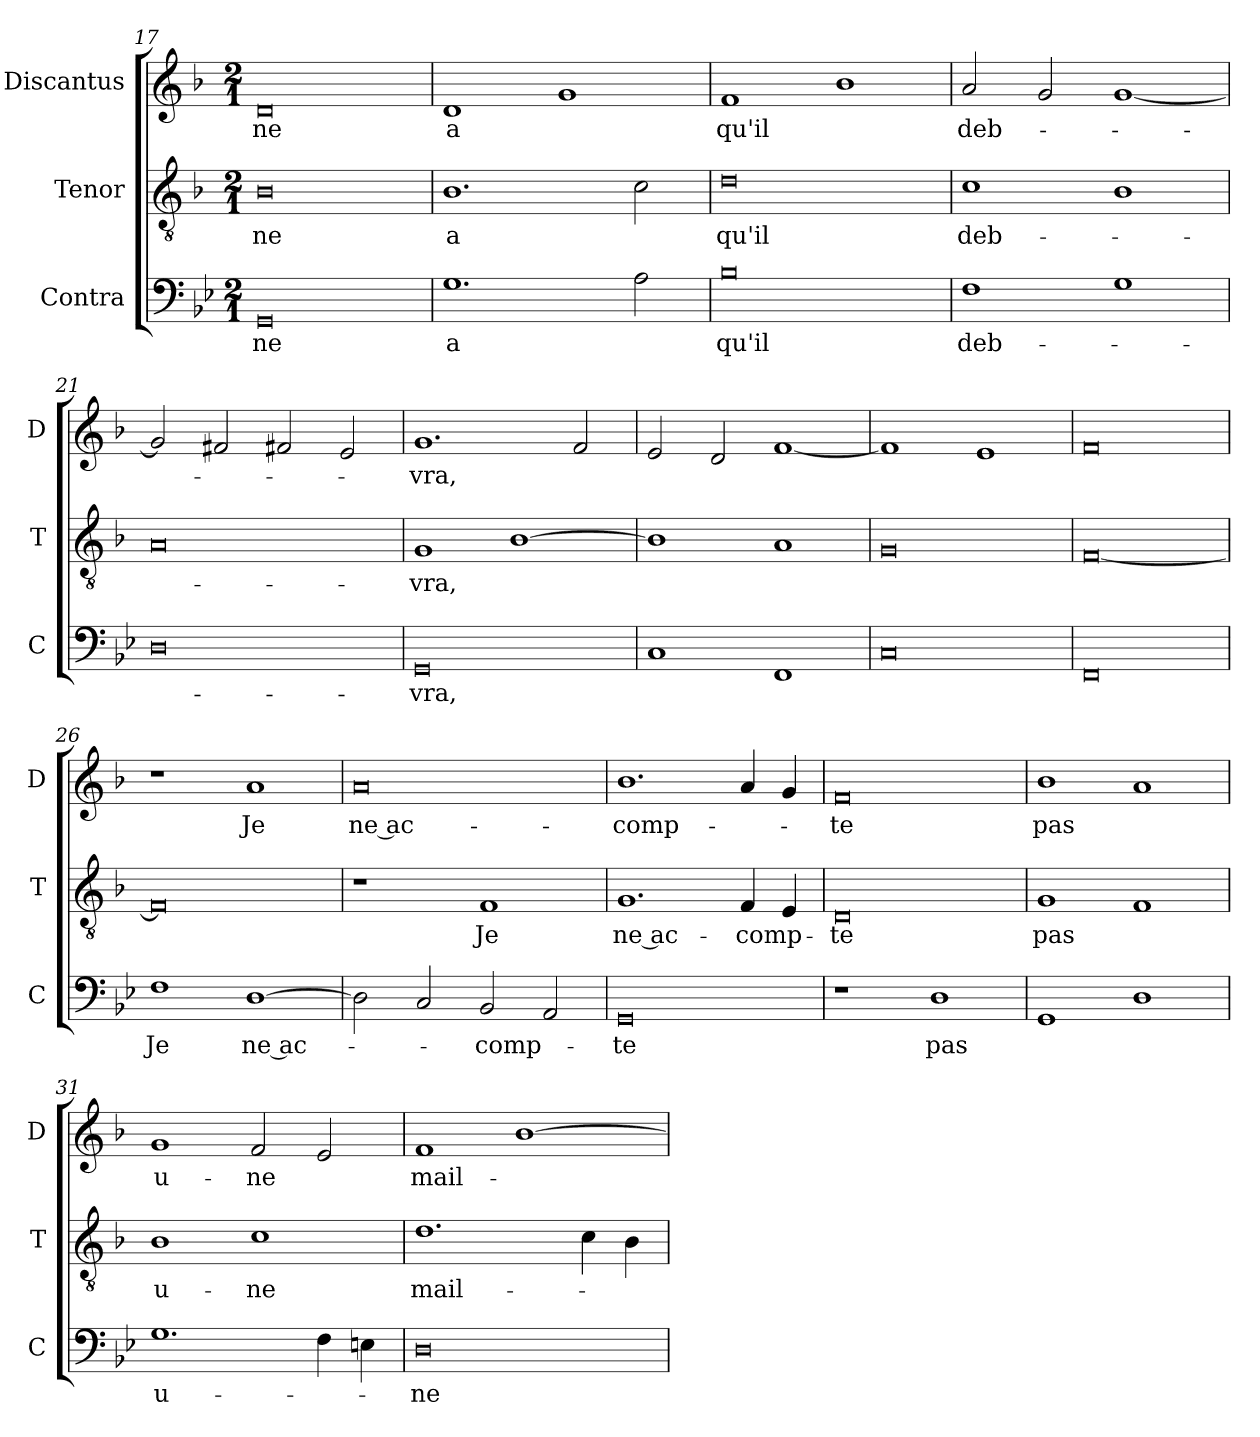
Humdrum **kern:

**kern	**text	**kern	**text	**kern	**text
*part3	*part3	*part2	*part2	*part1	*part1
*staff3	*staff3	*staff2	*staff2	*staff1	*staff1
*I"Contra	*	*I"Tenor	*	*I"Discantus	*
*I'C	*	*I'T	*	*I'D	*
*clefF4	*	*clefGv2	*	*clefG2	*
*k[b-e-]	*	*k[b-]	*	*k[b-]	*
*M2/1	*	*M2/1	*	*M2/1	*
=17	=17	=17	=17	=17	=17
0GG	-ne	0B-	-ne	0d	-ne
=18	=18	=18	=18	=18	=18
1.G	a	1.B-	a	1d	a
.	.	.	.	1g	.
2A	.	2c	.	.	.
=19	=19	=19	=19	=19	=19
0B-	qu'il	0d	qu'il	1f	qu'il
.	.	.	.	1b-	.
=20	=20	=20	=20	=20	=20
1F	deb-	1c	deb-	2a	deb-
.	.	.	.	2g	.
1G	.	1B-	.	[1g	.
=21	=21	=21	=21	=21	=21
0D	.	0A	.	2g]	.
.	.	.	.	2f#X	.
.	.	.	.	2f#X	.
.	.	.	.	2e	.
=22	=22	=22	=22	=22	=22
0GG	-vra,	1G	-vra,	1.g	-vra,
.	.	[1B-	.	.	.
.	.	.	.	2f	.
=23	=23	=23	=23	=23	=23
1C	.	1B-]	.	2e	.
.	.	.	.	2d	.
1FF	.	1A	.	[1f	.
=24	=24	=24	=24	=24	=24
0C	.	0G	.	1f]	.
.	.	.	.	1e	.
=25	=25	=25	=25	=25	=25
0FF	.	[0F	.	0f	.
=26	=26	=26	=26	=26	=26
1F	Je	0F]	.	1r	.
[1D	ne ac-	.	.	1a	Je
=27	=27	=27	=27	=27	=27
2D]	.	1r	.	0a	ne ac-
2C	.	.	.	.	.
2BB-	-comp-	1F	Je	.	.
2AA	.	.	.	.	.
=28	=28	=28	=28	=28	=28
0GG	-te	1.G	ne ac-	1.b-	-comp-
.	.	4F	-comp-	4a	.
.	.	4E	.	4g	.
=29	=29	=29	=29	=29	=29
1r	.	0D	-te	0f	-te
1D	pas	.	.	.	.
=30	=30	=30	=30	=30	=30
1GG	.	1G	pas	1b-	pas
1D	.	1F	.	1a	.
=31	=31	=31	=31	=31	=31
1.G	u-	1B-	u-	1g	u-
.	.	1c	-ne	2f	-ne
4F	.	.	.	2e	.
4En	.	.	.	.	.
=32	=32	=32	=32	=32	=32
0D	-ne	1.d	mail-	1f	mail-
.	.	.	.	[1b-	.
.	.	4c	.	.	.
.	.	4B-	.	.	.
=	=	=	=	=	=
*-	*-	*-	*-	*-	*-
